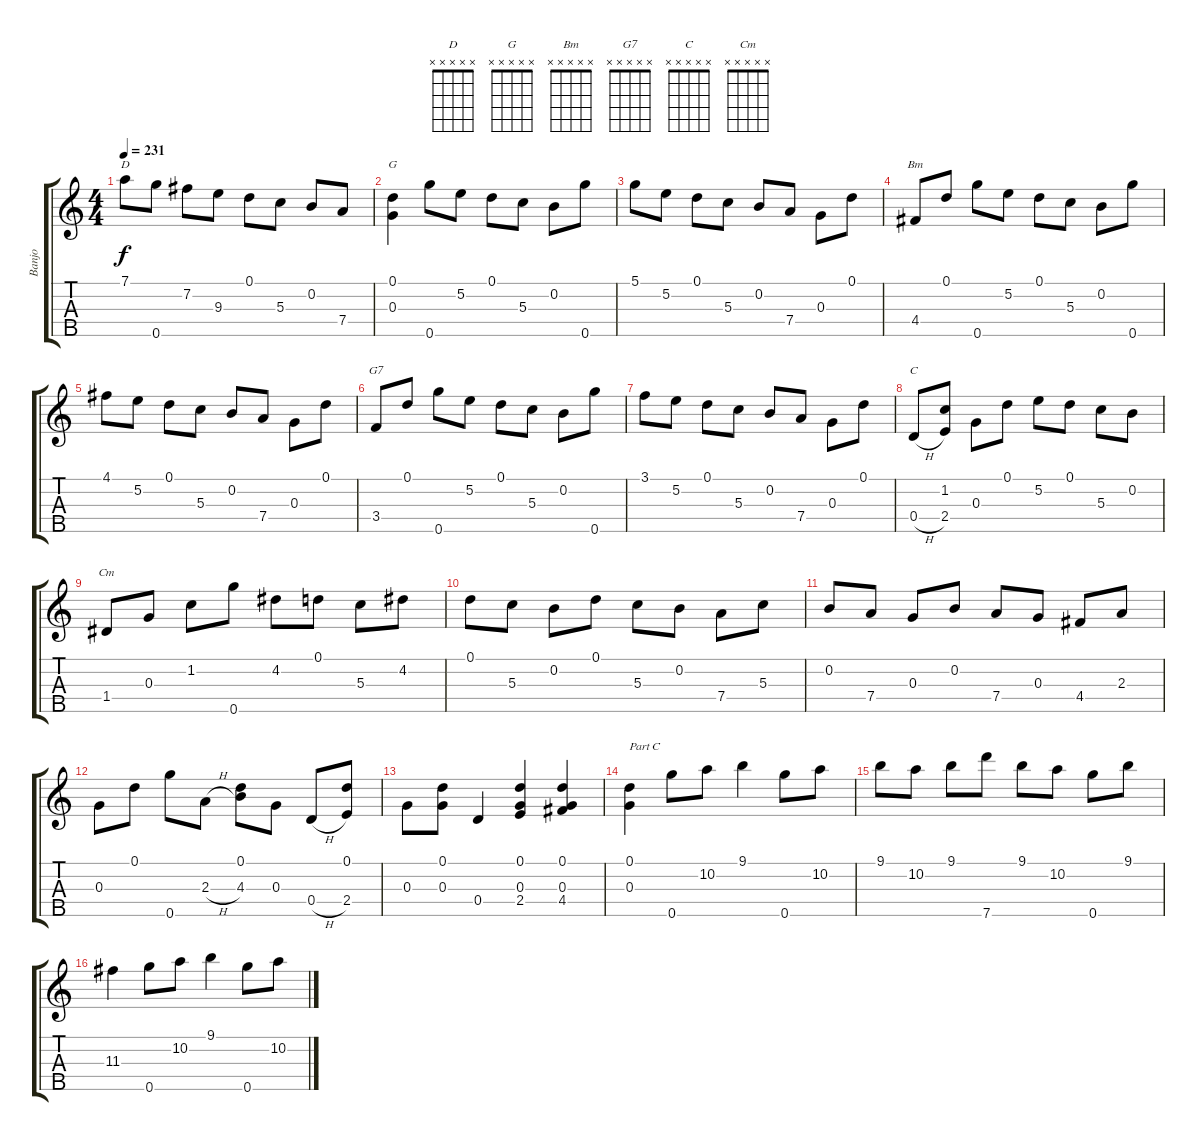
\track ("Banjo" "Banjo") {instrument banjo}
\staff {score tabs}
\tuning (D4 B3 G3 D3 G4) {hide}
\displaytranspose 12
\chord ("D" x x x x x) {firstfret 0}
\chord ("G" x x x x x) {firstfret 0}
\chord ("Bm" x x x x x) {firstfret 0}
\chord ("G7" x x x x x) {firstfret 0}
\chord ("C" x x x x x) {firstfret 0}
\chord ("Cm" x x x x x) {firstfret 0}
\ts (4 4)
\tempo 231
\clef g2
\ks c
7.1.8{ch "D" dy f} 0.5.8 7.2.8 9.3.8 0.1.8 5.3.8 0.2.8 7.4.8 |
(0.1 0.3).4{ch "G"} 0.5.8 5.2.8 0.1.8 5.3.8 0.2.8 0.5.8 |
5.1.8 5.2.8 0.1.8 5.3.8 0.2.8 7.4.8 0.3.8 0.1.8 |
4.4.8{ch "Bm"} 0.1.8 0.5.8 5.2.8 0.1.8 5.3.8 0.2.8 0.5.8 |
4.1.8 5.2.8 0.1.8 5.3.8 0.2.8 7.4.8 0.3.8 0.1.8 |
3.4.8{ch "G7"} 0.1.8 0.5.8 5.2.8 0.1.8 5.3.8 0.2.8 0.5.8 |
3.1.8 5.2.8 0.1.8 5.3.8 0.2.8 7.4.8 0.3.8 0.1.8 |
0.4{h}.8{ch "C"} (1.2 2.4).8 0.3.8 0.1.8 5.2.8 0.1.8 5.3.8 0.2.8 |
1.4.8{ch "Cm"} 0.3.8 1.2.8 0.5.8 4.2.8 0.1.8 5.3.8 4.2.8 |
0.1.8 5.3.8 0.2.8 0.1.8 5.3.8 0.2.8 7.4.8 5.3.8 |
0.2.8 7.4.8 0.3.8 0.2.8 7.4.8 0.3.8 4.4.8 2.3.8 |
0.3.8 0.1.8 0.5.8 2.3{h}.8 (0.1 4.3).8 0.3.8 0.4{h}.8 (0.1 2.4).8 |
0.3.8 (0.1 0.3).8 0.4.4 (0.1 0.3 2.4).4 (0.1 0.3 4.4).4 |
(0.1 0.3).4{txt "Part C"} 0.5.8 10.2.8 9.1.4 0.5.8 10.2.8 |
9.1.8 10.2.8 9.1.8 7.5.8 9.1.8 10.2.8 0.5.8 9.1.8 |
11.3.4 0.5.8 10.2.8 9.1.4 0.5.8 10.2.8
